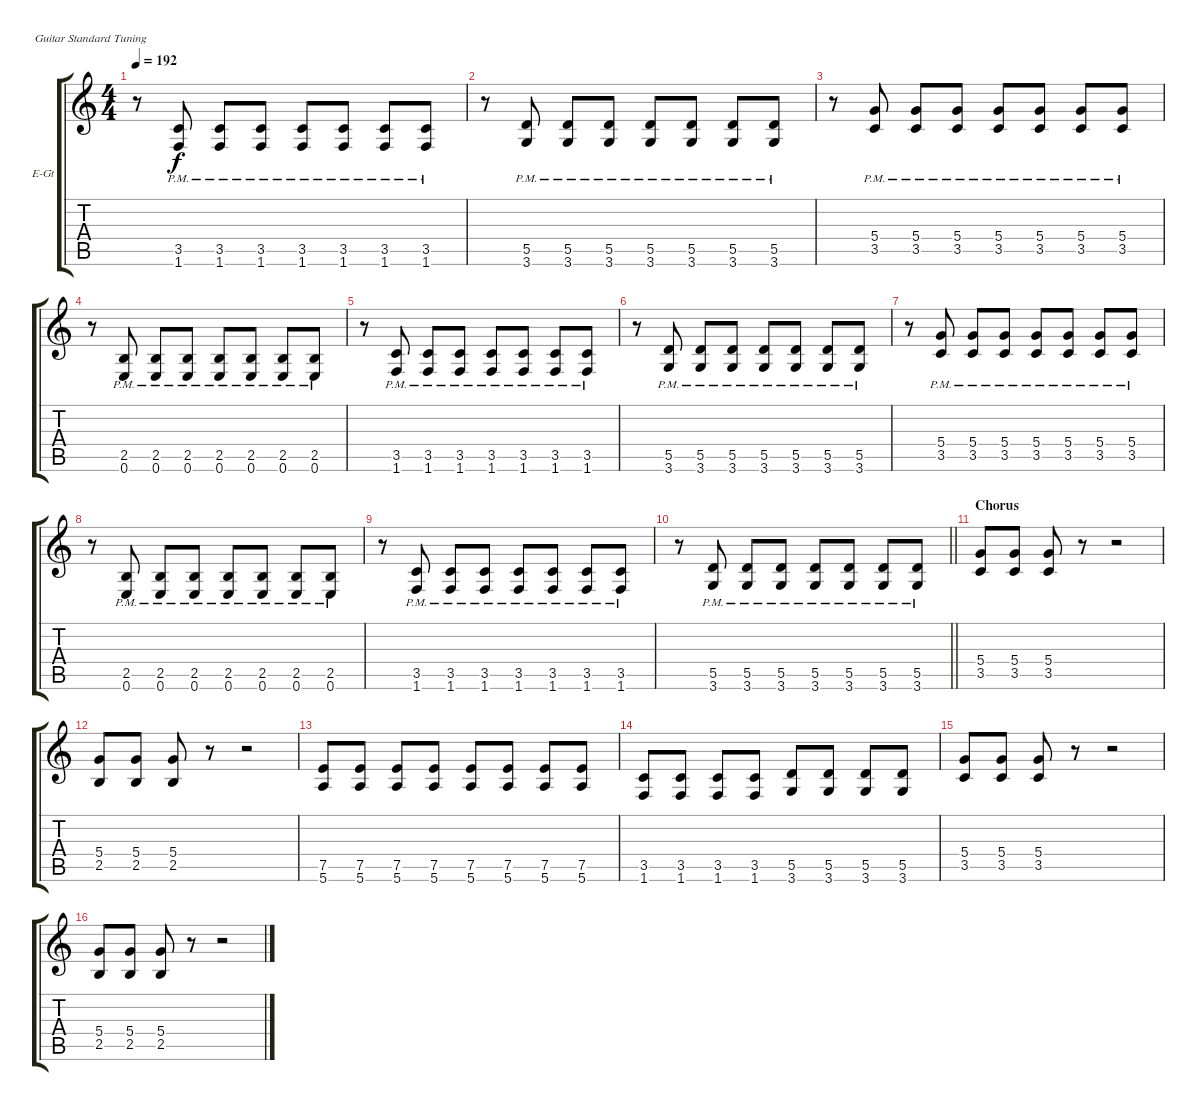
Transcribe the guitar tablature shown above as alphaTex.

\defaultSystemsLayout 4
\bracketExtendMode groupsimilarinstruments
\firstSystemTrackNameOrientation horizontal
\otherSystemsTrackNameOrientation horizontal
\track ("Guitar 2" "E-Gt") {instrument overdrivenguitar}
\staff {score tabs}
\tuning (E4 B3 G3 D3 A2 E2)
\ts (4 4)
\tempo 192
\clef g2
\ks c
r.8{dy f} (1.6{pm} 3.5{pm}).8 (1.6{pm} 3.5{pm}).8 (1.6{pm} 3.5{pm}).8 (1.6{pm} 3.5{pm}).8 (1.6{pm} 3.5{pm}).8 (1.6{pm} 3.5{pm}).8 (1.6{pm} 3.5{pm}).8 |
r.8 (3.6{pm} 5.5{pm}).8 (3.6{pm} 5.5{pm}).8 (3.6{pm} 5.5{pm}).8 (3.6{pm} 5.5{pm}).8 (3.6{pm} 5.5{pm}).8 (3.6{pm} 5.5{pm}).8 (3.6{pm} 5.5{pm}).8 |
r.8 (3.5{pm} 5.4{pm}).8 (3.5{pm} 5.4{pm}).8 (3.5{pm} 5.4{pm}).8 (3.5{pm} 5.4{pm}).8 (3.5{pm} 5.4{pm}).8 (3.5{pm} 5.4{pm}).8 (3.5{pm} 5.4{pm}).8 |
r.8 (0.6{pm} 2.5{pm}).8 (0.6{pm} 2.5{pm}).8 (0.6{pm} 2.5{pm}).8 (0.6{pm} 2.5{pm}).8 (0.6{pm} 2.5{pm}).8 (0.6{pm} 2.5{pm}).8 (0.6{pm} 2.5{pm}).8 |
r.8 (1.6{pm} 3.5{pm}).8 (1.6{pm} 3.5{pm}).8 (1.6{pm} 3.5{pm}).8 (1.6{pm} 3.5{pm}).8 (1.6{pm} 3.5{pm}).8 (1.6{pm} 3.5{pm}).8 (1.6{pm} 3.5{pm}).8 |
r.8 (3.6{pm} 5.5{pm}).8 (3.6{pm} 5.5{pm}).8 (3.6{pm} 5.5{pm}).8 (3.6{pm} 5.5{pm}).8 (3.6{pm} 5.5{pm}).8 (3.6{pm} 5.5{pm}).8 (3.6{pm} 5.5{pm}).8 |
r.8 (3.5{pm} 5.4{pm}).8 (3.5{pm} 5.4{pm}).8 (3.5{pm} 5.4{pm}).8 (3.5{pm} 5.4{pm}).8 (3.5{pm} 5.4{pm}).8 (3.5{pm} 5.4{pm}).8 (3.5{pm} 5.4{pm}).8 |
r.8 (0.6{pm} 2.5{pm}).8 (0.6{pm} 2.5{pm}).8 (0.6{pm} 2.5{pm}).8 (0.6{pm} 2.5{pm}).8 (0.6{pm} 2.5{pm}).8 (0.6{pm} 2.5{pm}).8 (0.6{pm} 2.5{pm}).8 |
r.8 (1.6{pm} 3.5{pm}).8 (1.6{pm} 3.5{pm}).8 (1.6{pm} 3.5{pm}).8 (1.6{pm} 3.5{pm}).8 (1.6{pm} 3.5{pm}).8 (1.6{pm} 3.5{pm}).8 (1.6{pm} 3.5{pm}).8 |
\barLineRight lightlight
r.8 (3.6{pm} 5.5{pm}).8 (3.6{pm} 5.5{pm}).8 (3.6{pm} 5.5{pm}).8 (3.6{pm} 5.5{pm}).8 (3.6{pm} 5.5{pm}).8 (3.6{pm} 5.5{pm}).8 (3.6{pm} 5.5{pm}).8 |
\section ("" "Chorus")
(3.5 5.4).8 (3.5 5.4).8 (3.5 5.4).8 r.8 r.2 |
(2.5 5.4).8 (2.5 5.4).8 (2.5 5.4).8 r.8 r.2 |
(5.6 7.5).8 (5.6 7.5).8 (5.6 7.5).8 (5.6 7.5).8 (5.6 7.5).8 (5.6 7.5).8 (5.6 7.5).8 (5.6 7.5).8 |
(1.6 3.5).8 (1.6 3.5).8 (1.6 3.5).8 (1.6 3.5).8 (5.5 3.6).8 (5.5 3.6).8 (5.5 3.6).8 (5.5 3.6).8 |
(3.5 5.4).8 (3.5 5.4).8 (3.5 5.4).8 r.8 r.2 |
(2.5 5.4).8 (2.5 5.4).8 (2.5 5.4).8 r.8 r.2
